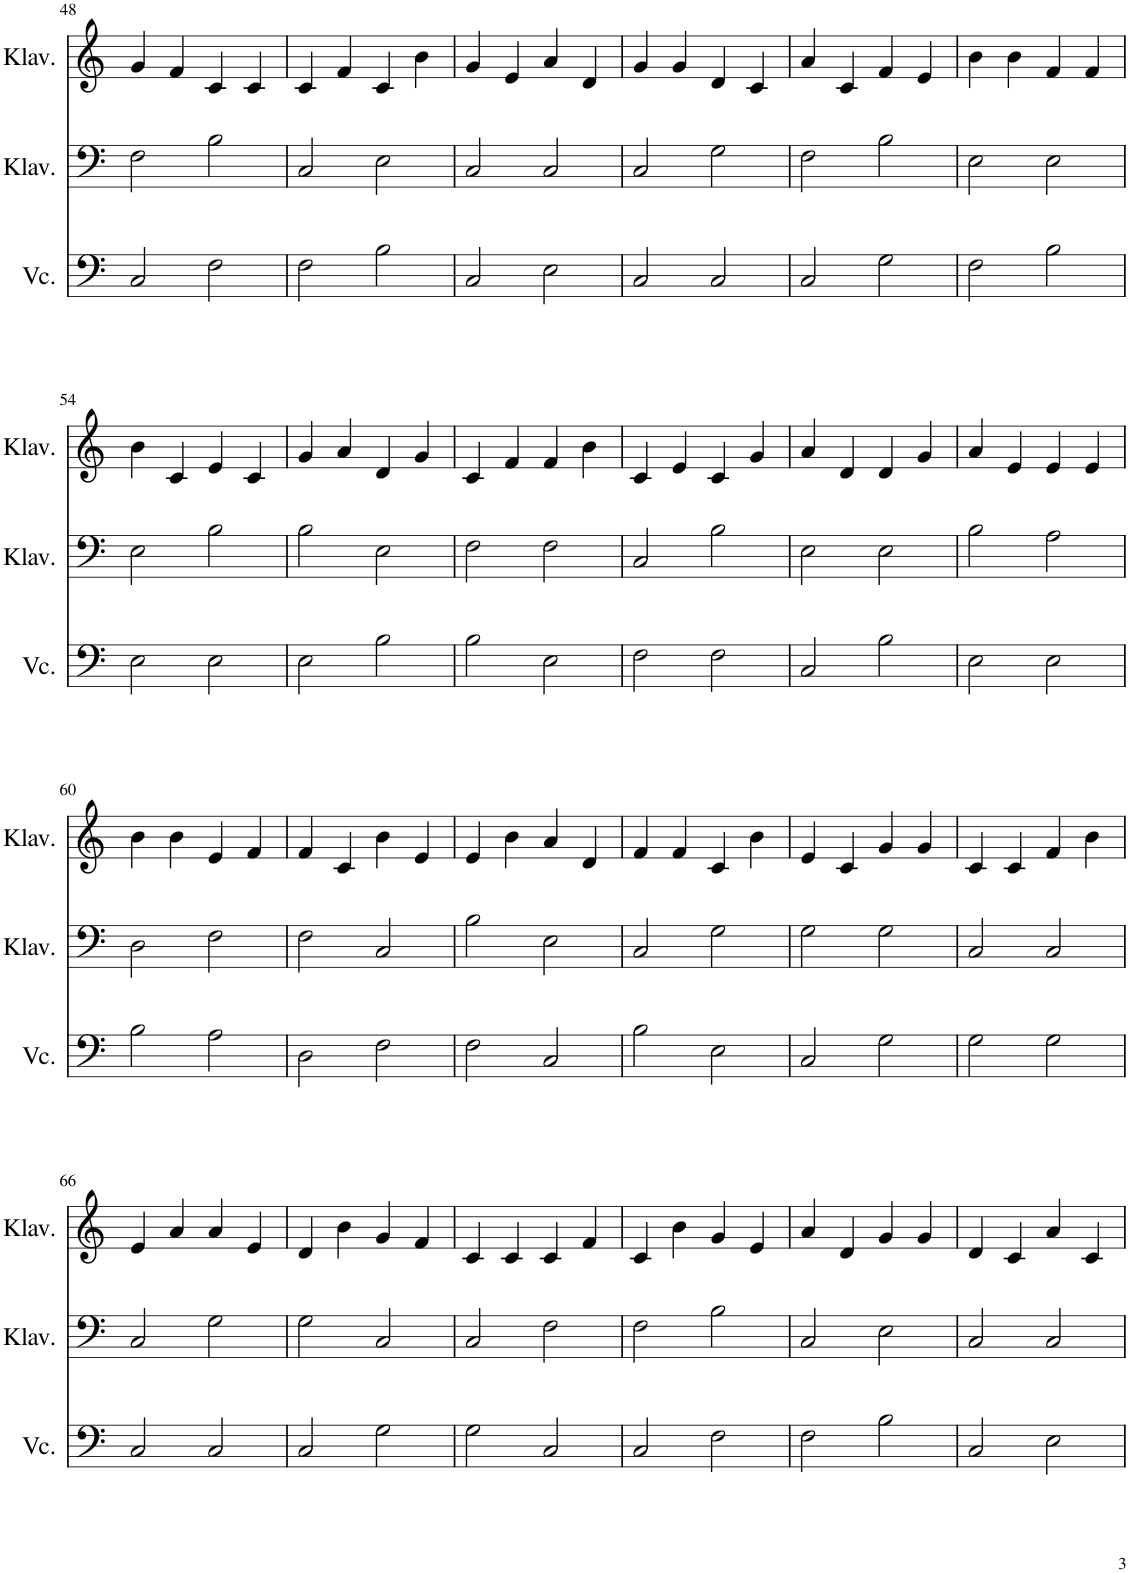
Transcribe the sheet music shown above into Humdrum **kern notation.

**kern	**kern	**kern
*part3	*part2	*part1
*staff3	*staff2	*staff1
*I"Violoncello	*I"Klavier	*I"Klavier
*I'Vc.	*I'Klav.	*I'Klav.
!!LO:PB:g=z
*clefF4	*clefF4	*clefG2
*k[]	*k[]	*k[]
*M4/4	*M4/4	*M4/4
=48	=48	=48
2C/	2F\	4g/
.	.	4f/
2F\	2B\	4c/
.	.	4c/
=49	=49	=49
2F\	2C/	4c/
.	.	4f/
2B\	2E\	4c/
.	.	4b\
=50	=50	=50
2C/	2C/	4g/
.	.	4e/
2E\	2C/	4a/
.	.	4d/
=51	=51	=51
2C/	2C/	4g/
.	.	4g/
2C/	2G\	4d/
.	.	4c/
=52	=52	=52
2C/	2F\	4a/
.	.	4c/
2G\	2B\	4f/
.	.	4e/
=53	=53	=53
2F\	2E\	4b\
.	.	4b\
2B\	2E\	4f/
.	.	4f/
!!LO:LB:g=z
=54	=54	=54
2E\	2E\	4b\
.	.	4c/
2E\	2B\	4e/
.	.	4c/
=55	=55	=55
2E\	2B\	4g/
.	.	4a/
2B\	2E\	4d/
.	.	4g/
=56	=56	=56
2B\	2F\	4c/
.	.	4f/
2E\	2F\	4f/
.	.	4b\
=57	=57	=57
2F\	2C/	4c/
.	.	4e/
2F\	2B\	4c/
.	.	4g/
=58	=58	=58
2C/	2E\	4a/
.	.	4d/
2B\	2E\	4d/
.	.	4g/
=59	=59	=59
2E\	2B\	4a/
.	.	4e/
2E\	2A\	4e/
.	.	4e/
!!LO:LB:g=z
=60	=60	=60
2B\	2D\	4b\
.	.	4b\
2A\	2F\	4e/
.	.	4f/
=61	=61	=61
2D\	2F\	4f/
.	.	4c/
2F\	2C/	4b\
.	.	4e/
=62	=62	=62
2F\	2B\	4e/
.	.	4b\
2C/	2E\	4a/
.	.	4d/
=63	=63	=63
2B\	2C/	4f/
.	.	4f/
2E\	2G\	4c/
.	.	4b\
=64	=64	=64
2C/	2G\	4e/
.	.	4c/
2G\	2G\	4g/
.	.	4g/
=65	=65	=65
2G\	2C/	4c/
.	.	4c/
2G\	2C/	4f/
.	.	4b\
!!LO:LB:g=z
=66	=66	=66
2C/	2C/	4e/
.	.	4a/
2C/	2G\	4a/
.	.	4e/
=67	=67	=67
2C/	2G\	4d/
.	.	4b\
2G\	2C/	4g/
.	.	4f/
=68	=68	=68
2G\	2C/	4c/
.	.	4c/
2C/	2F\	4c/
.	.	4f/
=69	=69	=69
2C/	2F\	4c/
.	.	4b\
2F\	2B\	4g/
.	.	4e/
=70	=70	=70
2F\	2C/	4a/
.	.	4d/
2B\	2E\	4g/
.	.	4g/
=71	=71	=71
2C/	2C/	4d/
.	.	4c/
2E\	2C/	4a/
.	.	4c/
=	=	=
*-	*-	*-
